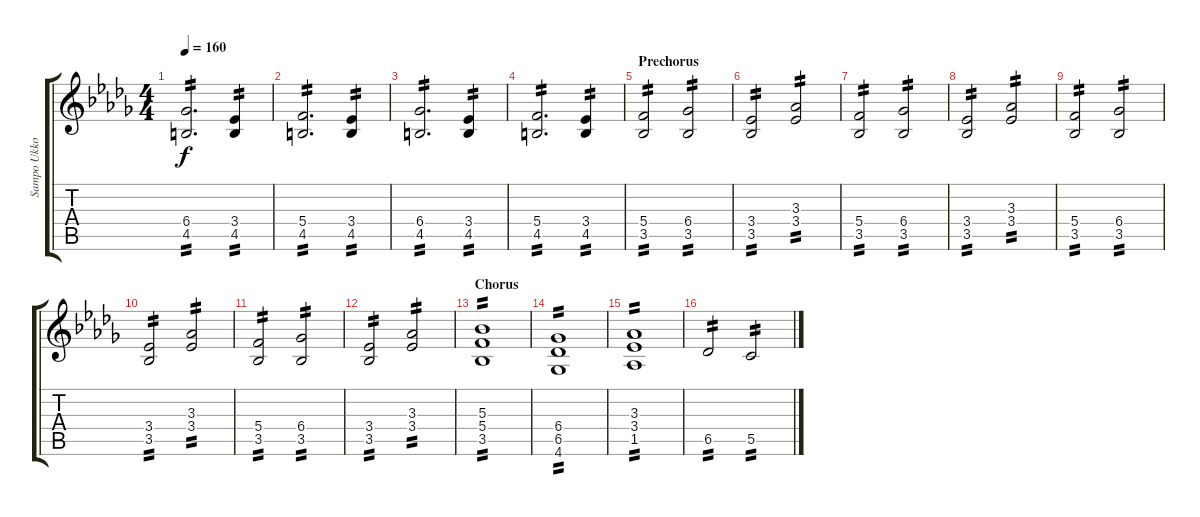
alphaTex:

\track ("Sampo Ukkola (rhythm)" "Sampo Ukko") {instrument distortionguitar}
\staff {score tabs}
\tuning (D4 A3 F3 C3 G2 D2) {hide}
\ts (4 4)
\tempo 160
\clef g2
\ks bbminor
(6.4 4.5).2{d tp 2 dy f} (3.4 4.5).4{tp 2} |
(5.4 4.5).2{d tp 2} (3.4 4.5).4{tp 2} |
(6.4 4.5).2{d tp 2} (3.4 4.5).4{tp 2} |
(5.4 4.5).2{d tp 2} (3.4 4.5).4{tp 2} |
\section ("" "Prechorus")
(5.4 3.5).2{tp 2} (6.4 3.5).2{tp 2} |
(3.4 3.5).2{tp 2} (3.3 3.4).2{tp 2} |
(5.4 3.5).2{tp 2} (6.4 3.5).2{tp 2} |
(3.4 3.5).2{tp 2} (3.3 3.4).2{tp 2} |
(5.4 3.5).2{tp 2} (6.4 3.5).2{tp 2} |
(3.4 3.5).2{tp 2} (3.3 3.4).2{tp 2} |
(5.4 3.5).2{tp 2} (6.4 3.5).2{tp 2} |
(3.4 3.5).2{tp 2} (3.3 3.4).2{tp 2} |
\section ("" "Chorus")
(5.3 5.4 3.5).1{tp 2} |
(6.4 6.5 4.6).1{tp 2} |
(3.3 3.4 1.5).1{tp 2} |
6.5.2{tp 2} 5.5.2{tp 2}
